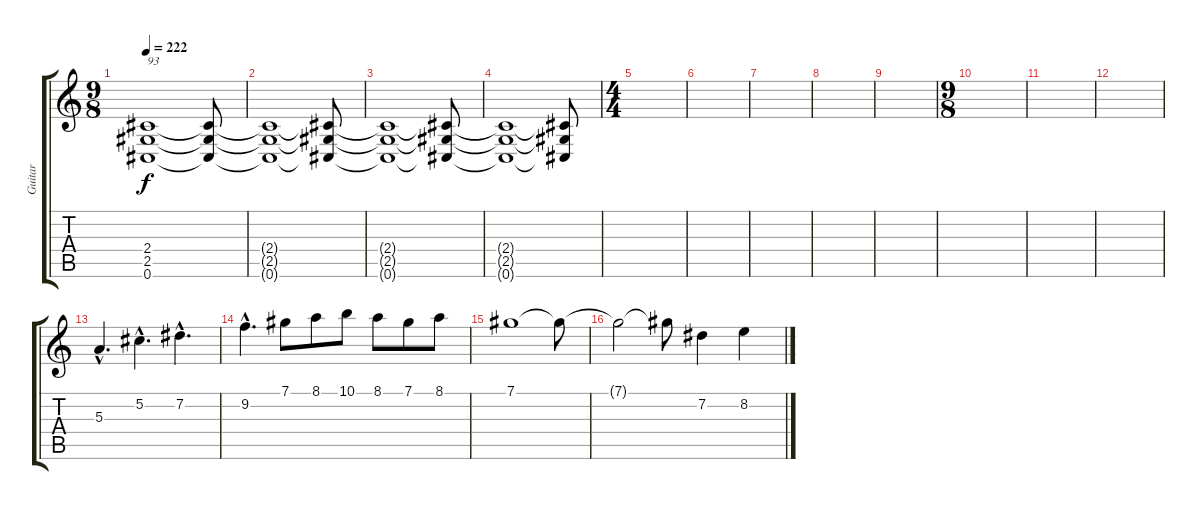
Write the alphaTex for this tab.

\track ("Guitar" "Guitar") {instrument distortionguitar}
\staff {score tabs}
\tuning (Db4 Ab3 E3 B2 Gb2 Db2) {hide}
\ts (9 8)
\tempo 222
\clef g2
\ks c
(2.4 2.5 0.6).1{txt "93" dy f} (2.4{t} 2.5{t} 0.6{t}).8 |
(2.4{t} 2.5{t} 0.6{t}).1 (2.4{t} 2.5{t} 0.6{t}).8 |
(2.4{t} 2.5{t} 0.6{t}).1 (2.4{t} 2.5{t} 0.6{t}).8 |
(2.4{t} 2.5{t} 0.6{t}).1 (2.4{t} 2.5{t} 0.6{t}).8 |
\ts (4 4)
|
|
|
|
|
\ts (9 8)
|
|
|
5.3{hac}.4{d} 5.2{hac}.4{d} 7.2{hac}.4{d} |
9.2{hac}.4{d} 7.1.8 8.1.8 10.1.8 8.1.8 7.1.8 8.1.8 |
7.1.1 7.1{t}.8 |
7.1{t}.2 7.1{t}.8 7.2.4 8.2.4
